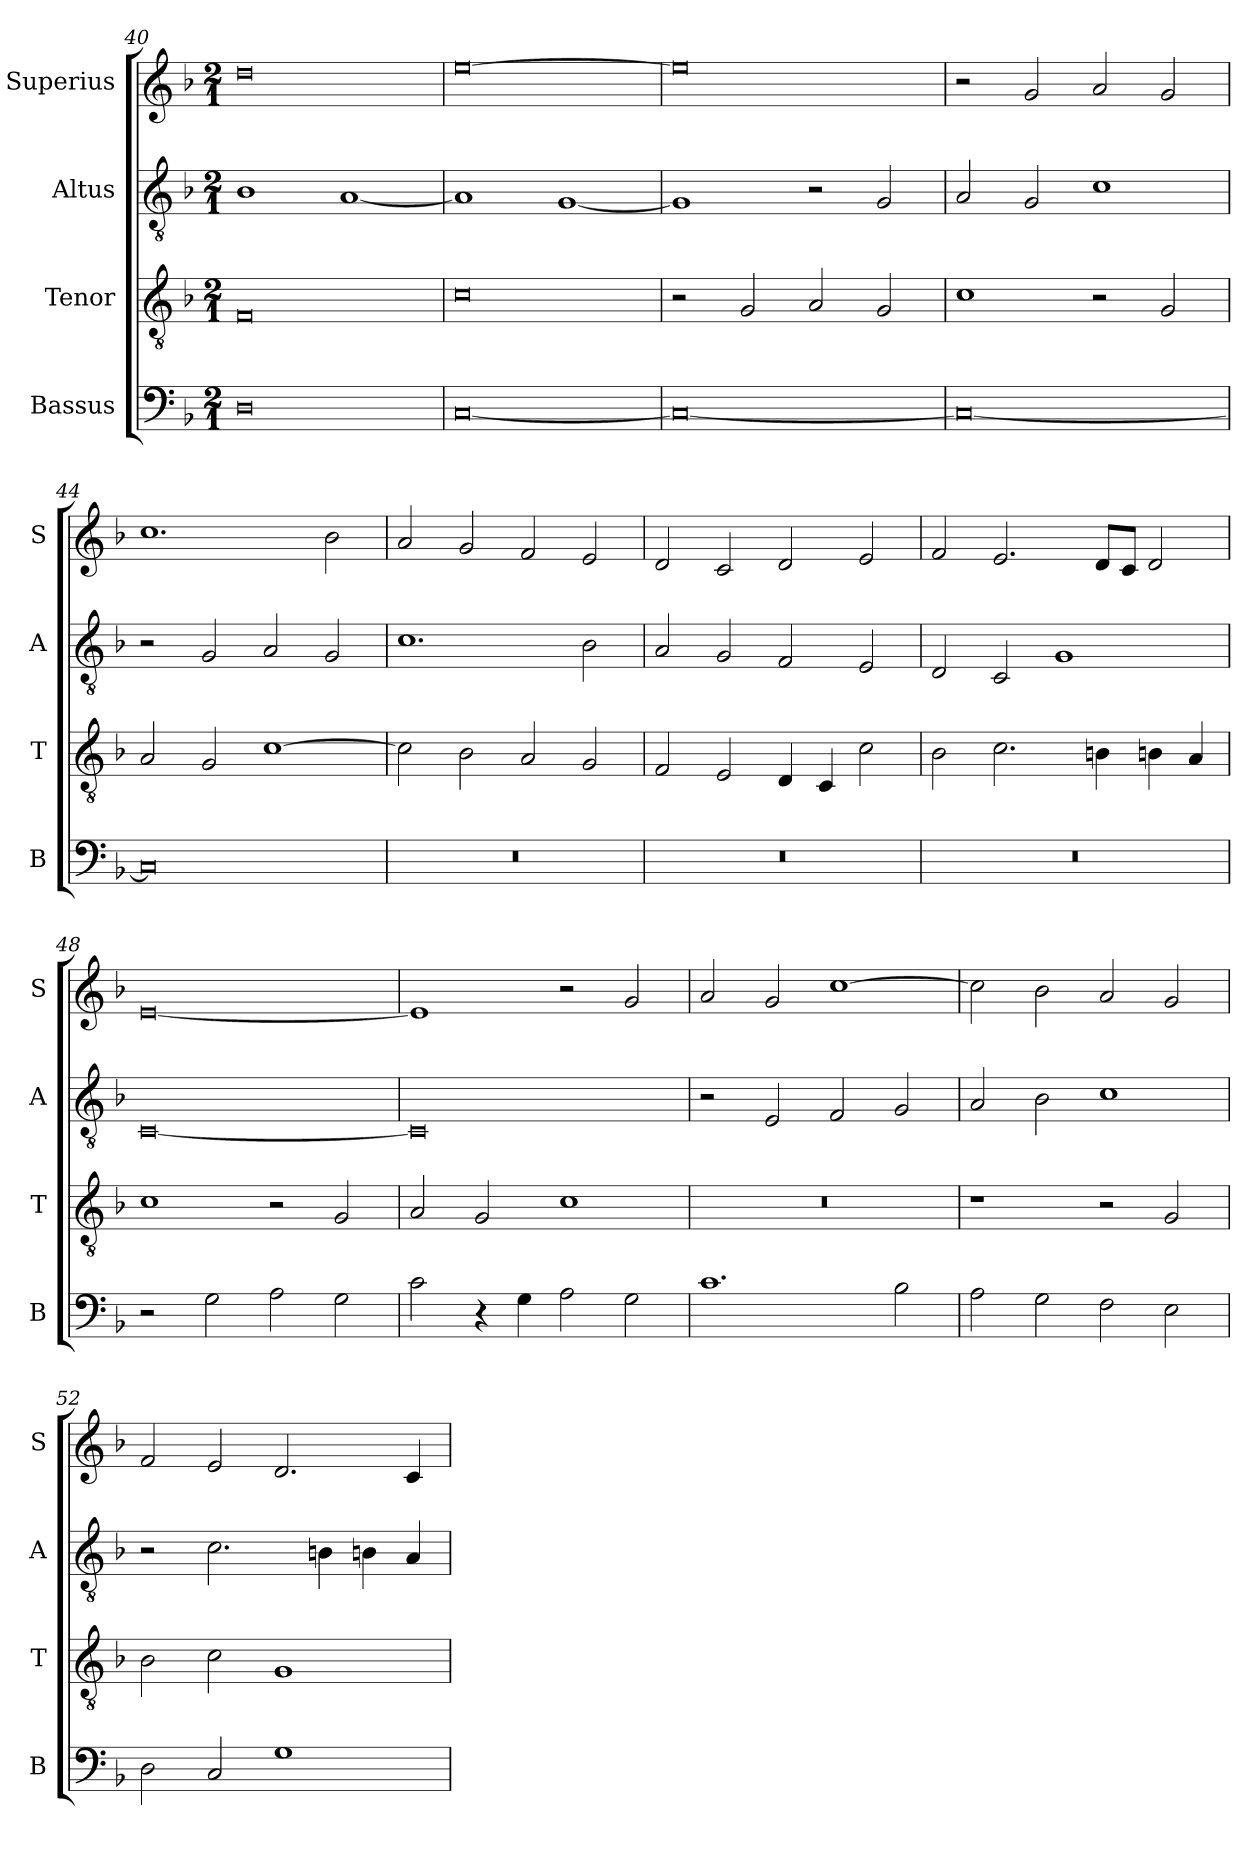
**kern	**kern	**kern	**kern
*part4	*part3	*part2	*part1
*staff4	*staff3	*staff2	*staff1
*I"Bassus	*I"Tenor	*I"Altus	*I"Superius
*I'B	*I'T	*I'A	*I'S
*clefF4	*clefGv2	*clefGv2	*clefG2
*k[b-]	*k[b-]	*k[b-]	*k[b-]
*F:	*F:	*F:	*F:
*M2/1	*M2/1	*M2/1	*M2/1
=40	=40	=40	=40
0D	0F	1B-	0dd
.	.	[1A	.
=41	=41	=41	=41
[0C	0c	1A]	[0ee
.	.	[1G	.
=42	=42	=42	=42
0C_	2r	1G]	0ee]
.	2G	.	.
.	2A	2r	.
.	2G	2G	.
=43	=43	=43	=43
0C_	1c	2A	2r
.	.	2G	2g
.	2r	1c	2a
.	2G	.	2g
=44	=44	=44	=44
0C]	2A	2r	1.cc
.	2G	2G	.
.	[1c	2A	.
.	.	2G	2b-
=45	=45	=45	=45
0r	2c]	1.c	2a
.	2B-	.	2g
.	2A	.	2f
.	2G	2B-	2e
=46	=46	=46	=46
0r	2F	2A	2d
.	2E	2G	2c
.	4D	2F	2d
.	4C	.	.
.	2c	2E	2e
=47	=47	=47	=47
0r	2B-	2D	2f
.	2.c	2C	2.e
.	.	1G	.
.	4Bn	.	8dL
.	.	.	8cJ
.	4Bn	.	2d
.	4A	.	.
=48	=48	=48	=48
2r	1c	[0C	[0e
2G	.	.	.
2A	2r	.	.
2G	2G	.	.
=49	=49	=49	=49
2c	2A	0C]	1e]
4r	2G	.	.
4G	.	.	.
2A	1c	.	2r
2G	.	.	2g
=50	=50	=50	=50
1.c	0r	2r	2a
.	.	2E	2g
.	.	2F	[1cc
2B-	.	2G	.
=51	=51	=51	=51
2A	1r	2A	2cc]
2G	.	2B-	2b-
2F	2r	1c	2a
2E	2G	.	2g
=52	=52	=52	=52
2D	2B-	2r	2f
2C	2c	2.c	2e
1G	1G	.	2.d
.	.	4Bn	.
.	.	4Bn	.
.	.	4A	4c
=	=	=	=
*-	*-	*-	*-
